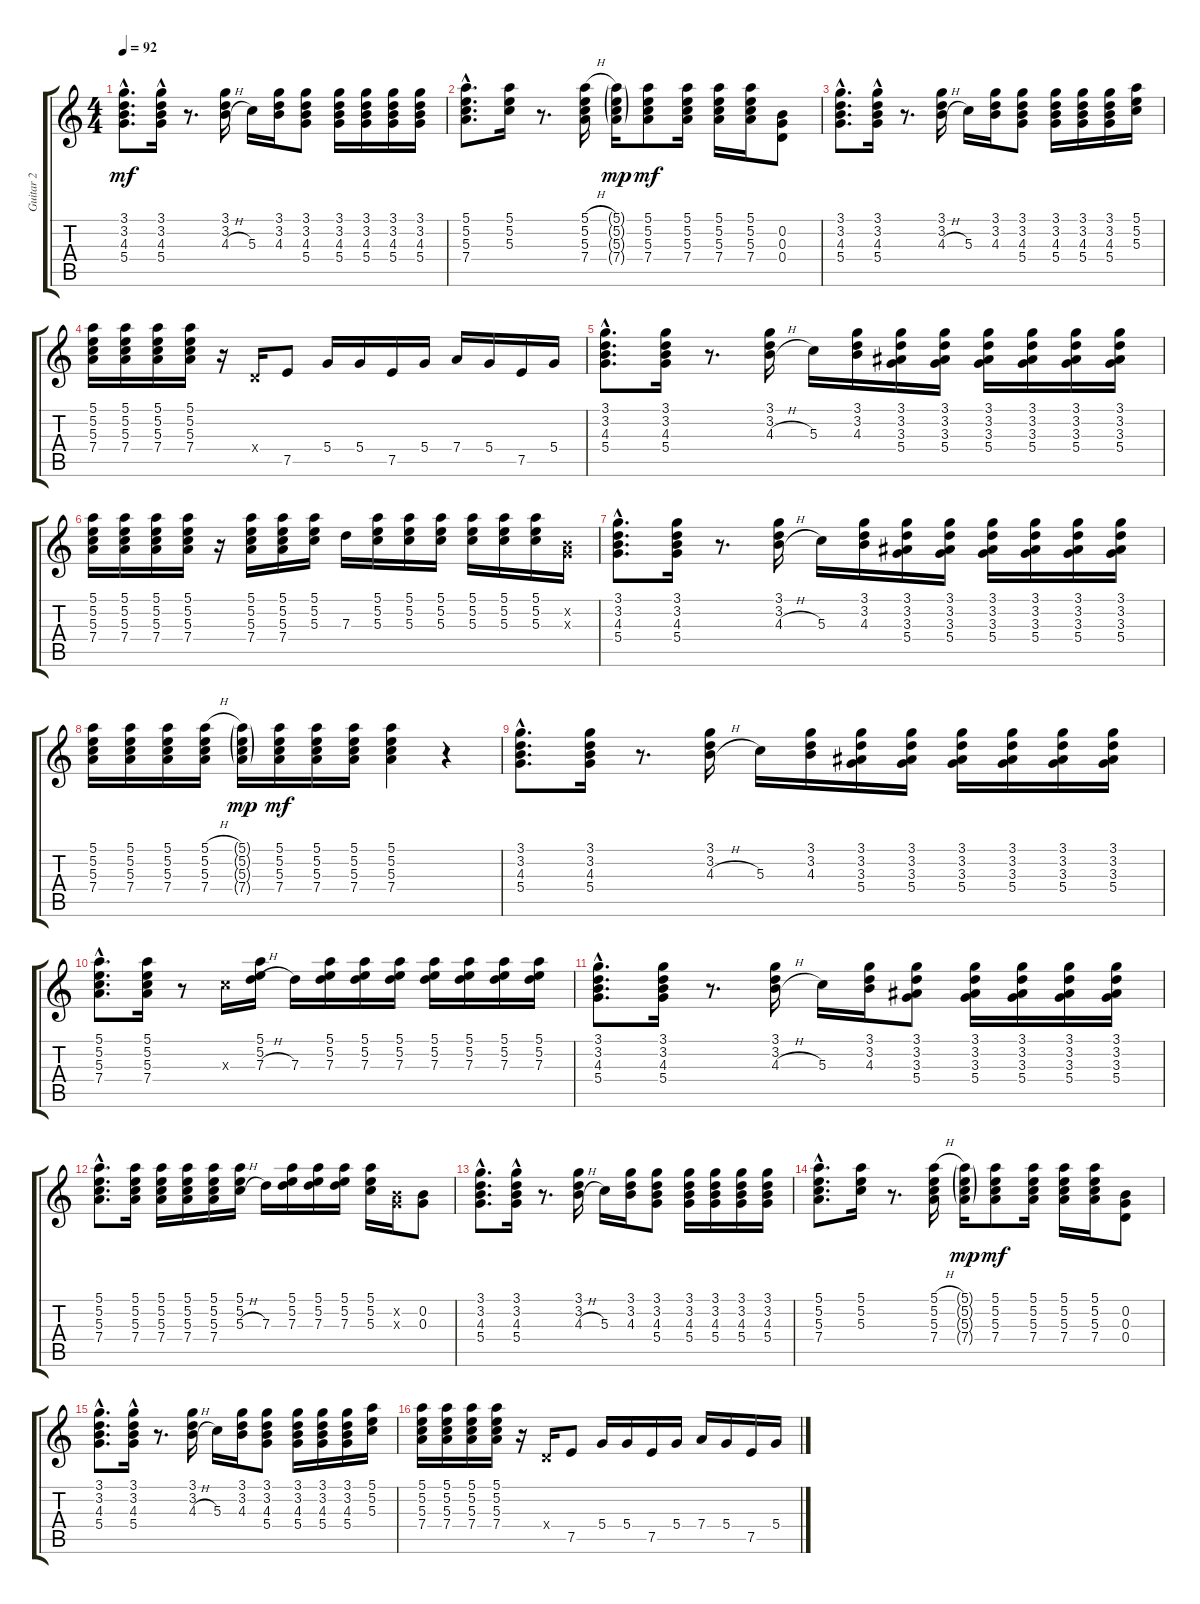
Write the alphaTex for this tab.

\track ("Guitar 2" "Guitar 2") {instrument electricguitarclean}
\staff {score tabs}
\tuning (E4 B3 G3 D3 A2 E2) {hide}
\ts (4 4)
\tempo 92
\clef g2
\ks c
(3.1{hac} 3.2{hac} 4.3{hac} 5.4{hac}).8{d dy mf} (3.1{hac} 3.2{hac} 4.3{hac} 5.4{hac}).16 r.8{d} (3.1 3.2 4.3{h}).16 5.3.16 (3.1 3.2 4.3).16 (3.1 3.2 4.3 5.4).8 (3.1 3.2 4.3 5.4).16 (3.1 3.2 4.3 5.4).16 (3.1 3.2 4.3 5.4).16 (3.1 3.2 4.3 5.4).16 |
(5.1{hac} 5.2{hac} 5.3{hac} 7.4{hac}).8{d} (5.1 5.2 5.3).16 r.8{d} (5.1{h} 5.2 5.3 7.4).16 (5.1{g} 5.2{g} 5.3{g} 7.4{g}).16{dy mp} (5.1 5.2 5.3 7.4).8{dy mf} (5.1 5.2 5.3 7.4).16 (5.1 5.2 5.3 7.4).16 (5.1 5.2 5.3 7.4).16 (0.2 0.3 0.4).8 |
(3.1{hac} 3.2{hac} 4.3{hac} 5.4{hac}).8{d} (3.1{hac} 3.2{hac} 4.3{hac} 5.4{hac}).16 r.8{d} (3.1 3.2 4.3{h}).16 5.3.16 (3.1 3.2 4.3).16 (3.1 3.2 4.3 5.4).8 (3.1 3.2 4.3 5.4).16 (3.1 3.2 4.3 5.4).16 (3.1 3.2 4.3 5.4).16 (5.1 5.2 5.3).16 |
(5.1 5.2 5.3 7.4).16 (5.1 5.2 5.3 7.4).16 (5.1 5.2 5.3 7.4).16 (5.1 5.2 5.3 7.4).16 r.16 0.4{x}.16 7.5.8 5.4.16 5.4.16 7.5.16 5.4.16 7.4.16 5.4.16 7.5.16 5.4.16 |
(3.1{hac} 3.2{hac} 4.3{hac} 5.4{hac}).8{d} (3.1 3.2 4.3 5.4).16 r.8{d} (3.1 3.2 4.3{h}).16 5.3.16 (3.1 3.2 4.3).16 (3.1 3.2 3.3 5.4).16 (3.1 3.2 3.3 5.4).16 (3.1 3.2 3.3 5.4).16 (3.1 3.2 3.3 5.4).16 (3.1 3.2 3.3 5.4).16 (3.1 3.2 3.3 5.4).16 |
(5.1 5.2 5.3 7.4).16 (5.1 5.2 5.3 7.4).16 (5.1 5.2 5.3 7.4).16 (5.1 5.2 5.3 7.4).16 r.16 (5.1 5.2 5.3 7.4).16 (5.1 5.2 5.3 7.4).16 (5.1 5.2 5.3).16 7.3.16 (5.1 5.2 5.3).16 (5.1 5.2 5.3).16 (5.1 5.2 5.3).16 (5.1 5.2 5.3).16 (5.1 5.2 5.3).16 (5.1 5.2 5.3).16 (0.2{x} 0.3{x}).16 |
(3.1{hac} 3.2{hac} 4.3{hac} 5.4{hac}).8{d} (3.1 3.2 4.3 5.4).16 r.8{d} (3.1 3.2 4.3{h}).16 5.3.16 (3.1 3.2 4.3).16 (3.1 3.2 3.3 5.4).16 (3.1 3.2 3.3 5.4).16 (3.1 3.2 3.3 5.4).16 (3.1 3.2 3.3 5.4).16 (3.1 3.2 3.3 5.4).16 (3.1 3.2 3.3 5.4).16 |
(5.1 5.2 5.3 7.4).16 (5.1 5.2 5.3 7.4).16 (5.1 5.2 5.3 7.4).16 (5.1{h} 5.2 5.3 7.4).16 (5.1{g} 5.2{g} 5.3{g} 7.4{g}).16{dy mp} (5.1 5.2 5.3 7.4).16{dy mf} (5.1 5.2 5.3 7.4).16 (5.1 5.2 5.3 7.4).16 (5.1 5.2 5.3 7.4).4 r.4 |
(3.1{hac} 3.2{hac} 4.3{hac} 5.4{hac}).8{d} (3.1 3.2 4.3 5.4).16 r.8{d} (3.1 3.2 4.3{h}).16 5.3.16 (3.1 3.2 4.3).16 (3.1 3.2 3.3 5.4).16 (3.1 3.2 3.3 5.4).16 (3.1 3.2 3.3 5.4).16 (3.1 3.2 3.3 5.4).16 (3.1 3.2 3.3 5.4).16 (3.1 3.2 3.3 5.4).16 |
(5.1{hac} 5.2{hac} 5.3{hac} 7.4{hac}).8{d} (5.1 5.2 5.3 7.4).16 r.8 5.3{x}.16 (5.1 5.2 7.3{h}).16 7.3.16 (5.1 5.2 7.3).16 (5.1 5.2 7.3).16 (5.1 5.2 7.3).16 (5.1 5.2 7.3).16 (5.1 5.2 7.3).16 (5.1 5.2 7.3).16 (5.1 5.2 7.3).16 |
(3.1{hac} 3.2{hac} 4.3{hac} 5.4{hac}).8{d} (3.1 3.2 4.3 5.4).16 r.8{d} (3.1 3.2 4.3{h}).16 5.3.16 (3.1 3.2 4.3).16 (3.1 3.2 3.3 5.4).8 (3.1 3.2 3.3 5.4).16 (3.1 3.2 3.3 5.4).16 (3.1 3.2 3.3 5.4).16 (3.1 3.2 3.3 5.4).16 |
(5.1{hac} 5.2{hac} 5.3{hac} 7.4{hac}).8{d} (5.1 5.2 5.3 7.4).16 (5.1 5.2 5.3 7.4).16 (5.1 5.2 5.3 7.4).16 (5.1 5.2 5.3 7.4).16 (5.1 5.2 5.3{h}).16 7.3.16 (5.1 5.2 7.3).16 (5.1 5.2 7.3).16 (5.1 5.2 7.3).16 (5.1 5.2 5.3).16 (0.2{x} 0.3{x}).16 (0.2 0.3).8 |
(3.1{hac} 3.2{hac} 4.3{hac} 5.4{hac}).8{d} (3.1{hac} 3.2{hac} 4.3{hac} 5.4{hac}).16 r.8{d} (3.1 3.2 4.3{h}).16 5.3.16 (3.1 3.2 4.3).16 (3.1 3.2 4.3 5.4).8 (3.1 3.2 4.3 5.4).16 (3.1 3.2 4.3 5.4).16 (3.1 3.2 4.3 5.4).16 (3.1 3.2 4.3 5.4).16 |
(5.1{hac} 5.2{hac} 5.3{hac} 7.4{hac}).8{d} (5.1 5.2 5.3).16 r.8{d} (5.1{h} 5.2 5.3 7.4).16 (5.1{g} 5.2{g} 5.3{g} 7.4{g}).16{dy mp} (5.1 5.2 5.3 7.4).8{dy mf} (5.1 5.2 5.3 7.4).16 (5.1 5.2 5.3 7.4).16 (5.1 5.2 5.3 7.4).16 (0.2 0.3 0.4).8 |
(3.1{hac} 3.2{hac} 4.3{hac} 5.4{hac}).8{d} (3.1{hac} 3.2{hac} 4.3{hac} 5.4{hac}).16 r.8{d} (3.1 3.2 4.3{h}).16 5.3.16 (3.1 3.2 4.3).16 (3.1 3.2 4.3 5.4).8 (3.1 3.2 4.3 5.4).16 (3.1 3.2 4.3 5.4).16 (3.1 3.2 4.3 5.4).16 (5.1 5.2 5.3).16 |
(5.1 5.2 5.3 7.4).16 (5.1 5.2 5.3 7.4).16 (5.1 5.2 5.3 7.4).16 (5.1 5.2 5.3 7.4).16 r.16 0.4{x}.16 7.5.8 5.4.16 5.4.16 7.5.16 5.4.16 7.4.16 5.4.16 7.5.16 5.4.16
